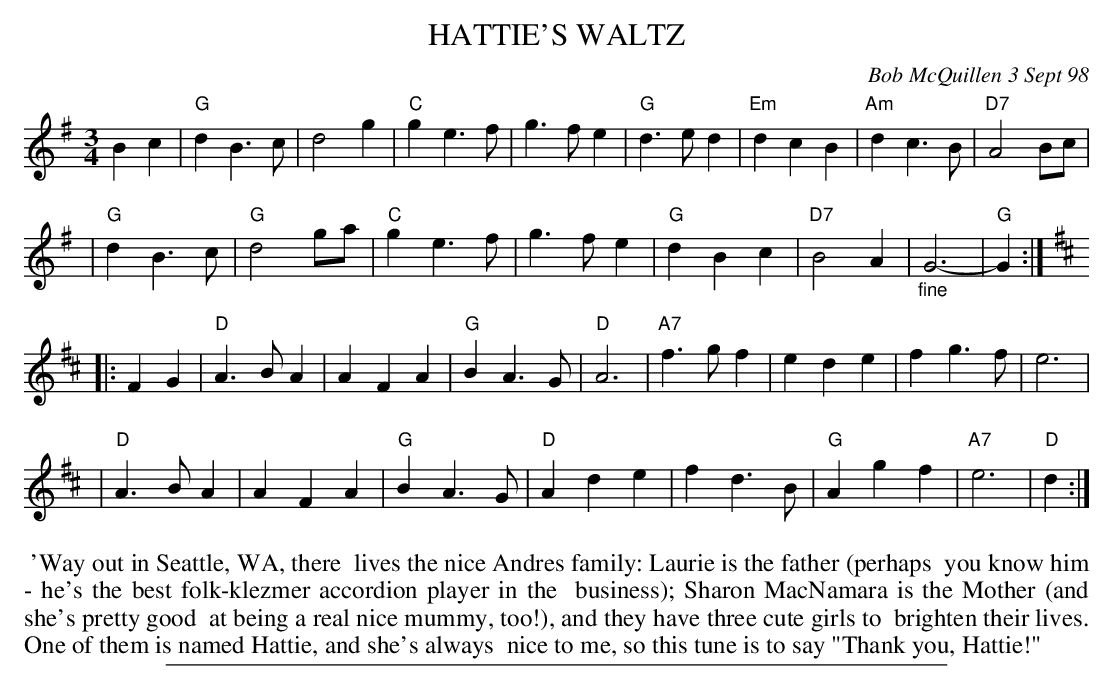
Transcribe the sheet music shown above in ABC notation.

X:1
T: HATTIE'S WALTZ
C: Bob McQuillen 3 Sept 98
M: 3/4
L: 1/4
K: G
Bc \
| "G"dB>c | d2g | "C"ge>f | g>fe | "G"d>ed | "Em"dcB | "Am"dc>B | "D7"A2 B/c/ |
| "G"dB>c | "G"d2g/a/ | "C"ge>f | g>fe |"G"dBc | "D7"B2A | "_fine"G3- | "G"G :|[K:D]
|: FG \
| "D"A>BA | AFA | "G"BA>G | "D"A3 | "A7"f>gf | ede | fg>f | e3 |
| "D"A>BA | AFA | "G"BA>G | "D"Ade | fd>B | "G"Agf | "A7"e3 | "D"d :|
